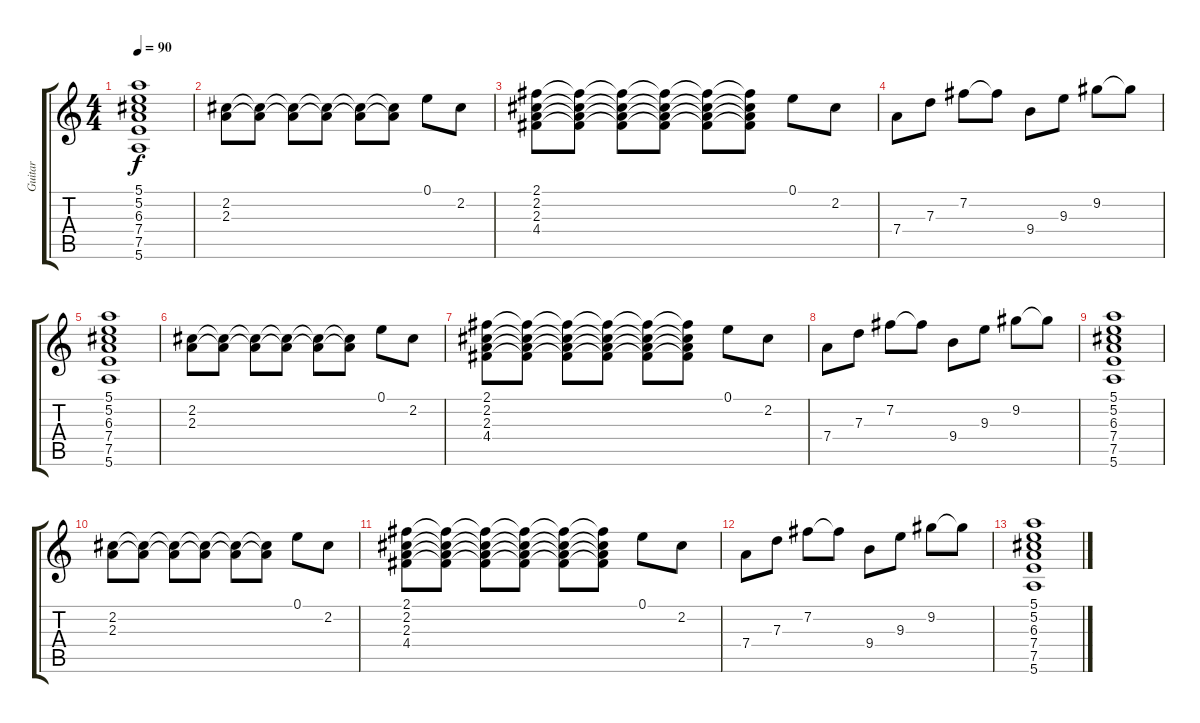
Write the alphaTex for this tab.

\track ("Guitar" "Guitar") {instrument electricguitarclean}
\staff {score tabs}
\tuning (E4 B3 G3 D3 A2 E2) {hide}
\ts (4 4)
\tempo 90
\clef g2
\ks c
(5.1 5.2 6.3 7.4 7.5 5.6).1{dy f} |
(2.2 2.3).8 (2.2{t} 2.3{t}).8 (2.2{t} 2.3{t}).8 (2.2{t} 2.3{t}).8 (2.2{t} 2.3{t}).8 (2.2{t} 2.3{t}).8 0.1.8 2.2.8 |
(2.1 2.2 2.3 4.4).8 (2.1{t} 2.2{t} 2.3{t} 4.4{t}).8 (2.1{t} 2.2{t} 2.3{t} 4.4{t}).8 (2.1{t} 2.2{t} 2.3{t} 4.4{t}).8 (2.1{t} 2.2{t} 2.3{t} 4.4{t}).8 (2.1{t} 2.2{t} 2.3{t} 4.4{t}).8 0.1.8 2.2.8 |
7.4.8 7.3.8 7.2.8 7.2{t}.8 9.4.8 9.3.8 9.2.8 9.2{t}.8 |
(5.1 5.2 6.3 7.4 7.5 5.6).1 |
(2.2 2.3).8 (2.2{t} 2.3{t}).8 (2.2{t} 2.3{t}).8 (2.2{t} 2.3{t}).8 (2.2{t} 2.3{t}).8 (2.2{t} 2.3{t}).8 0.1.8 2.2.8 |
(2.1 2.2 2.3 4.4).8 (2.1{t} 2.2{t} 2.3{t} 4.4{t}).8 (2.1{t} 2.2{t} 2.3{t} 4.4{t}).8 (2.1{t} 2.2{t} 2.3{t} 4.4{t}).8 (2.1{t} 2.2{t} 2.3{t} 4.4{t}).8 (2.1{t} 2.2{t} 2.3{t} 4.4{t}).8 0.1.8 2.2.8 |
7.4.8 7.3.8 7.2.8 7.2{t}.8 9.4.8 9.3.8 9.2.8 9.2{t}.8 |
(5.1 5.2 6.3 7.4 7.5 5.6).1 |
(2.2 2.3).8 (2.2{t} 2.3{t}).8 (2.2{t} 2.3{t}).8 (2.2{t} 2.3{t}).8 (2.2{t} 2.3{t}).8 (2.2{t} 2.3{t}).8 0.1.8 2.2.8 |
(2.1 2.2 2.3 4.4).8 (2.1{t} 2.2{t} 2.3{t} 4.4{t}).8 (2.1{t} 2.2{t} 2.3{t} 4.4{t}).8 (2.1{t} 2.2{t} 2.3{t} 4.4{t}).8 (2.1{t} 2.2{t} 2.3{t} 4.4{t}).8 (2.1{t} 2.2{t} 2.3{t} 4.4{t}).8 0.1.8 2.2.8 |
7.4.8 7.3.8 7.2.8 7.2{t}.8 9.4.8 9.3.8 9.2.8 9.2{t}.8 |
(5.1 5.2 6.3 7.4 7.5 5.6).1
